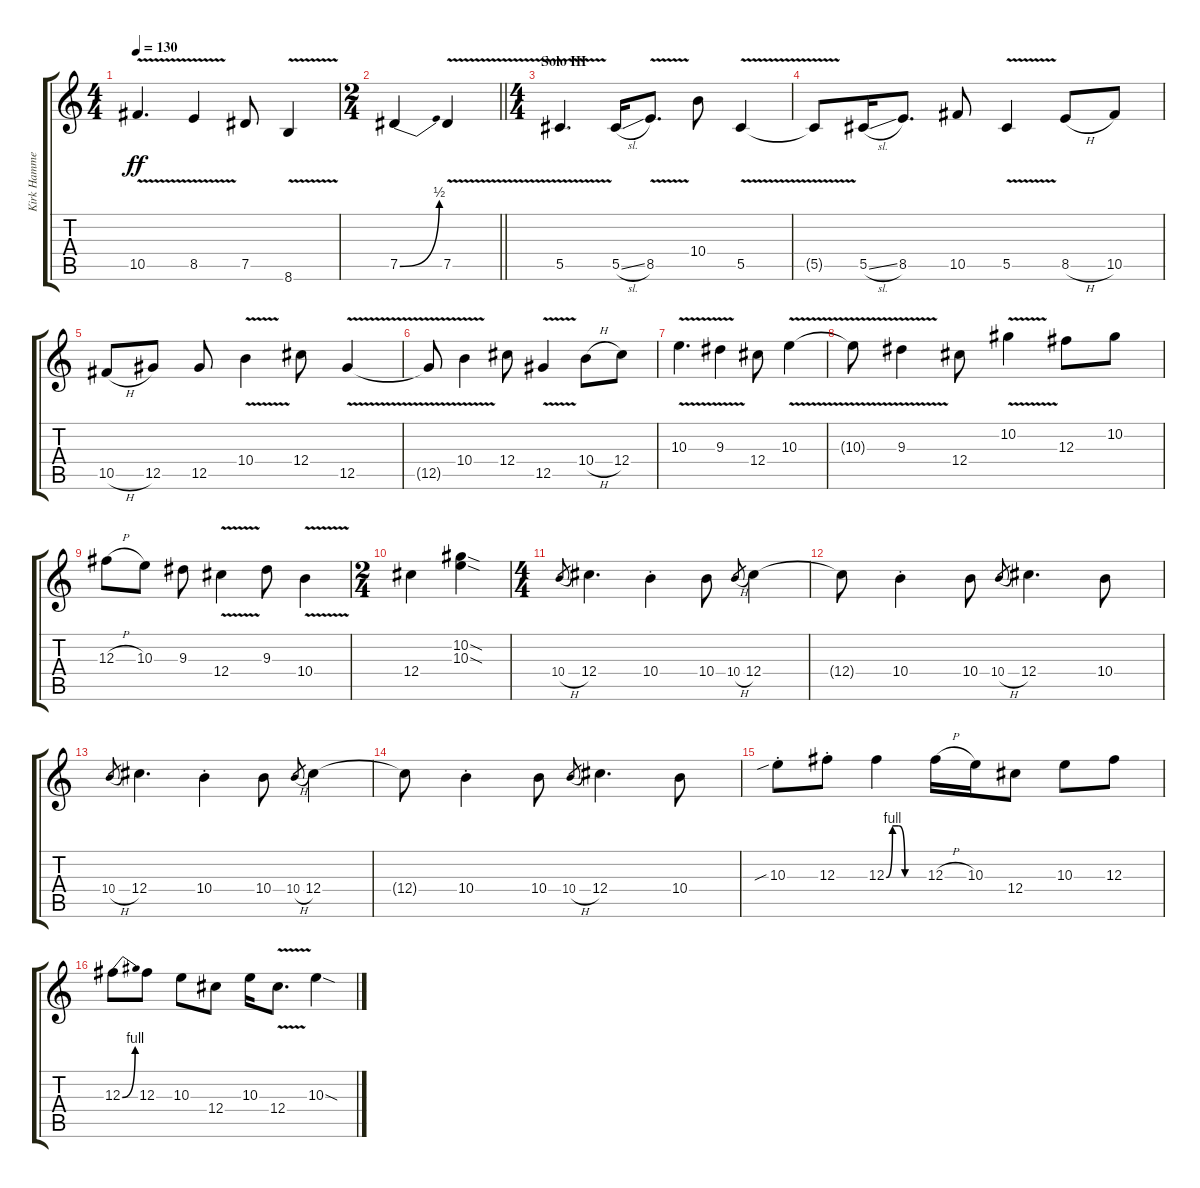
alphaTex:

\track ("Kirk Hammett" "Kirk Hamme") {instrument distortionguitar}
\staff {score tabs}
\tuning (Eb4 Bb3 Gb3 Db3 Ab2 Eb2) {hide}
\ts (4 4)
\tempo 130
\clef g2
\ks c
10.5{v}.4{d dy ff} 8.5{v}.4 7.5.8 8.6{v}.4 |
\ts (2 4)
\barLineRight lightlight
7.5{be (bend 0 0 60 2)}.4 7.5{v}.4 |
\ts (4 4)
\section ("" "Solo III")
5.5{v}.4{d} 5.5{sl}.16 8.5{v}.8{d} 10.4.8 5.5{v}.4 |
5.5{t}.8 5.5{sl}.16 8.5.8{d} 10.5.8 5.5{v}.4 8.5{h}.8 10.5.8 |
10.5{h}.8 12.5.8 12.5.8 10.4{v}.4 12.4.8 12.5{v}.4 |
12.5{t}.8 10.4{v}.4 12.4.8 12.5{v}.4 10.4{h}.8 12.4.8 |
10.3{v}.4{d} 9.3{v}.4 12.4.8 10.3{v}.4 |
10.3{t}.8 9.3{v}.4 12.4.8 10.2{v}.4 12.3.8 10.2.8 |
12.3{h}.8 10.3.8 9.3.8 12.4{v}.4 9.3.8 10.4{v}.4 |
\ts (2 4)
12.4.4 (10.2{sod} 10.3{sod}).4 |
\ts (4 4)
10.4{h}.8{gr} 12.4.4{d} 10.4{st}.4 10.4.8 10.4{h}.8{gr} 12.4.4 |
12.4{t}.8 10.4{st}.4 10.4.8 10.4{h}.8{gr} 12.4.4{d} 10.4.8 |
10.4{h}.8{gr} 12.4.4{d} 10.4{st}.4 10.4.8 10.4{h}.8{gr} 12.4.4 |
12.4{t}.8 10.4{st}.4 10.4.8 10.4{h}.8{gr} 12.4.4{d} 10.4.8 |
10.3{sib st}.8 12.3{st}.8 12.3{be (custom 0 0 10 4 20 4 30 0 60 0)}.4 12.3{h}.16 10.3.16 12.4.8 10.3.8 12.3.8 |
12.3{be (bend 0 0 60 4)}.8 12.3.8 10.3.8 12.4.8 10.3.16 12.4{v}.8{d} 10.3{sod}.4
